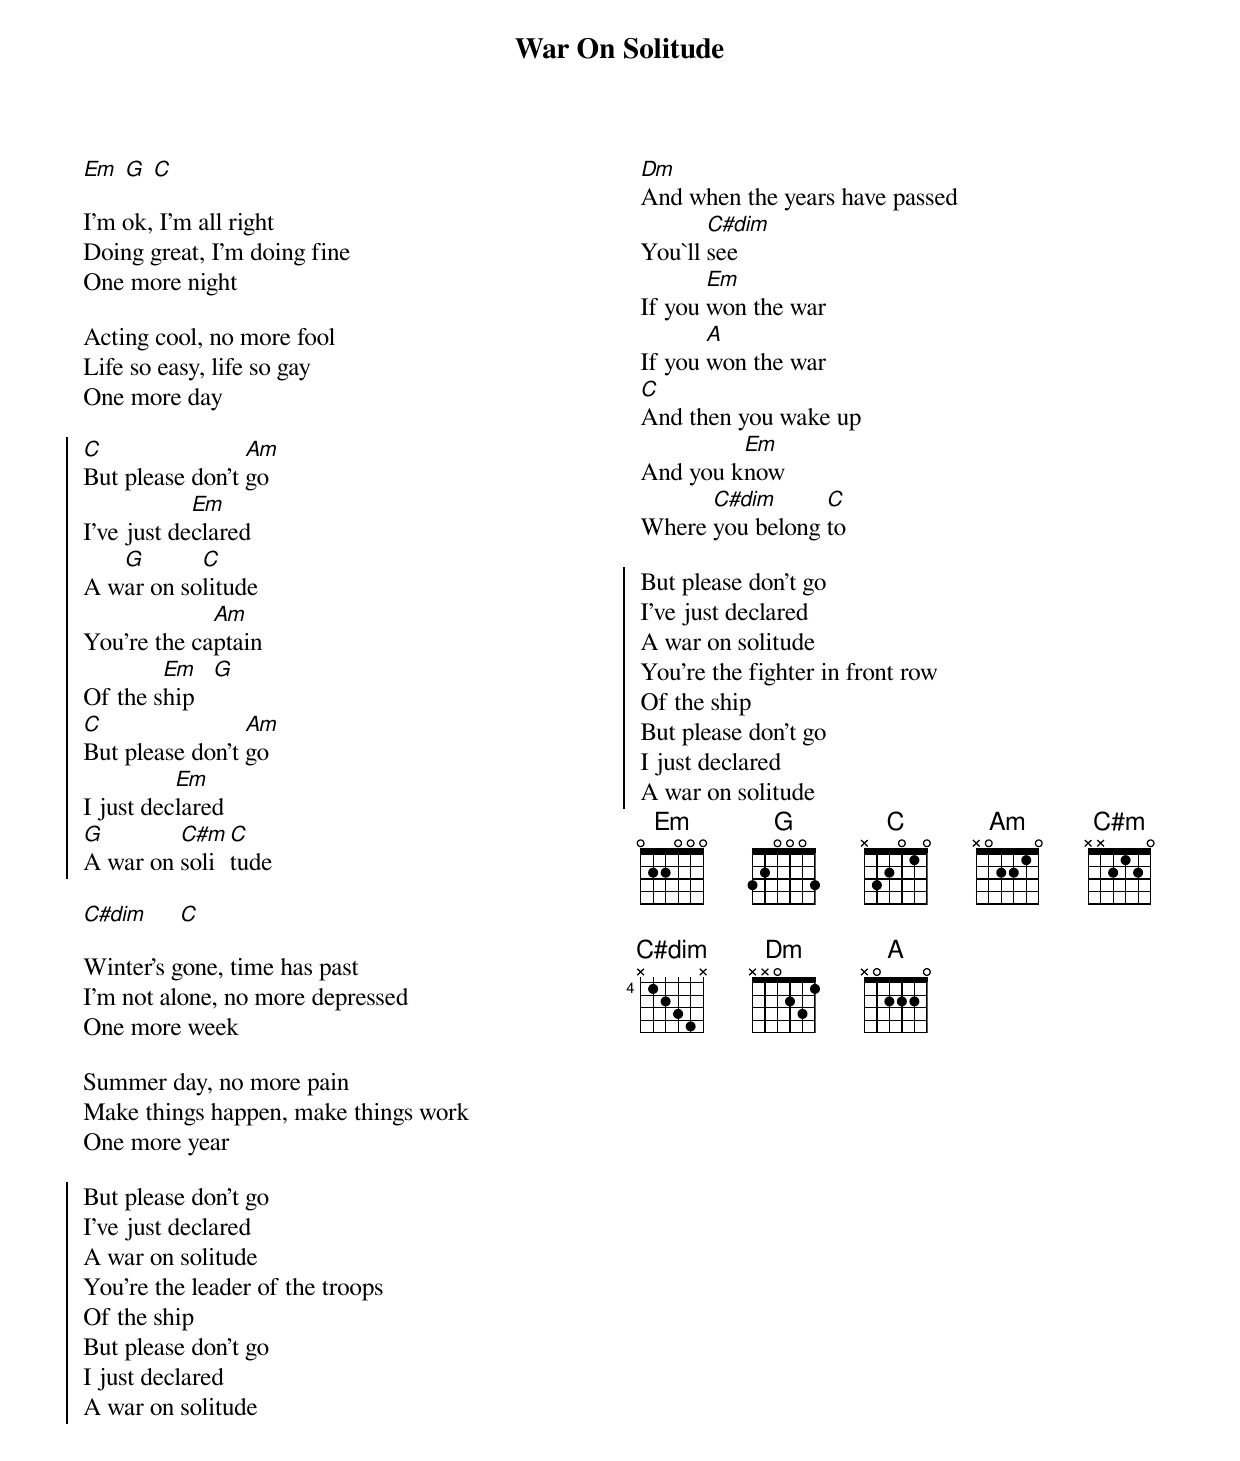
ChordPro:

{t:War On Solitude}
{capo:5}
{columns:2}

[Em] [G] [C]

I'm ok, I'm all right
Doing great, I'm doing fine
One more night

Acting cool, no more fool
Life so easy, life so gay
One more day

{soc}
[C]But please don't [Am]go
I've just de[Em]clared
A w[G]ar on so[C]litude
You're the ca[Am]ptain
Of the s[Em]hip   [G]
[C]But please don't [Am]go
I just dec[Em]lared
[G]A war on [C#m]soli[C]tude
{eoc}

[C#dim]     [C]

Winter's gone, time has past
I'm not alone, no more depressed
One more week

Summer day, no more pain
Make things happen, make things work
One more year

{soc}
But please don't go
I've just declared
A war on solitude
You're the leader of the troops
Of the ship
But please don't go
I just declared
A war on solitude
{eoc}
{column_break}
[Dm]And when the years have passed
You`ll [C#dim]see
If you [Em]won the war
If you [A]won the war
[C]And then you wake up
And you k[Em]now
Where [C#dim]you belong [C]to

{soc}
But please don't go
I've just declared
A war on solitude
You're the fighter in front row
Of the ship
But please don't go
I just declared
A war on solitude
{eoc}
